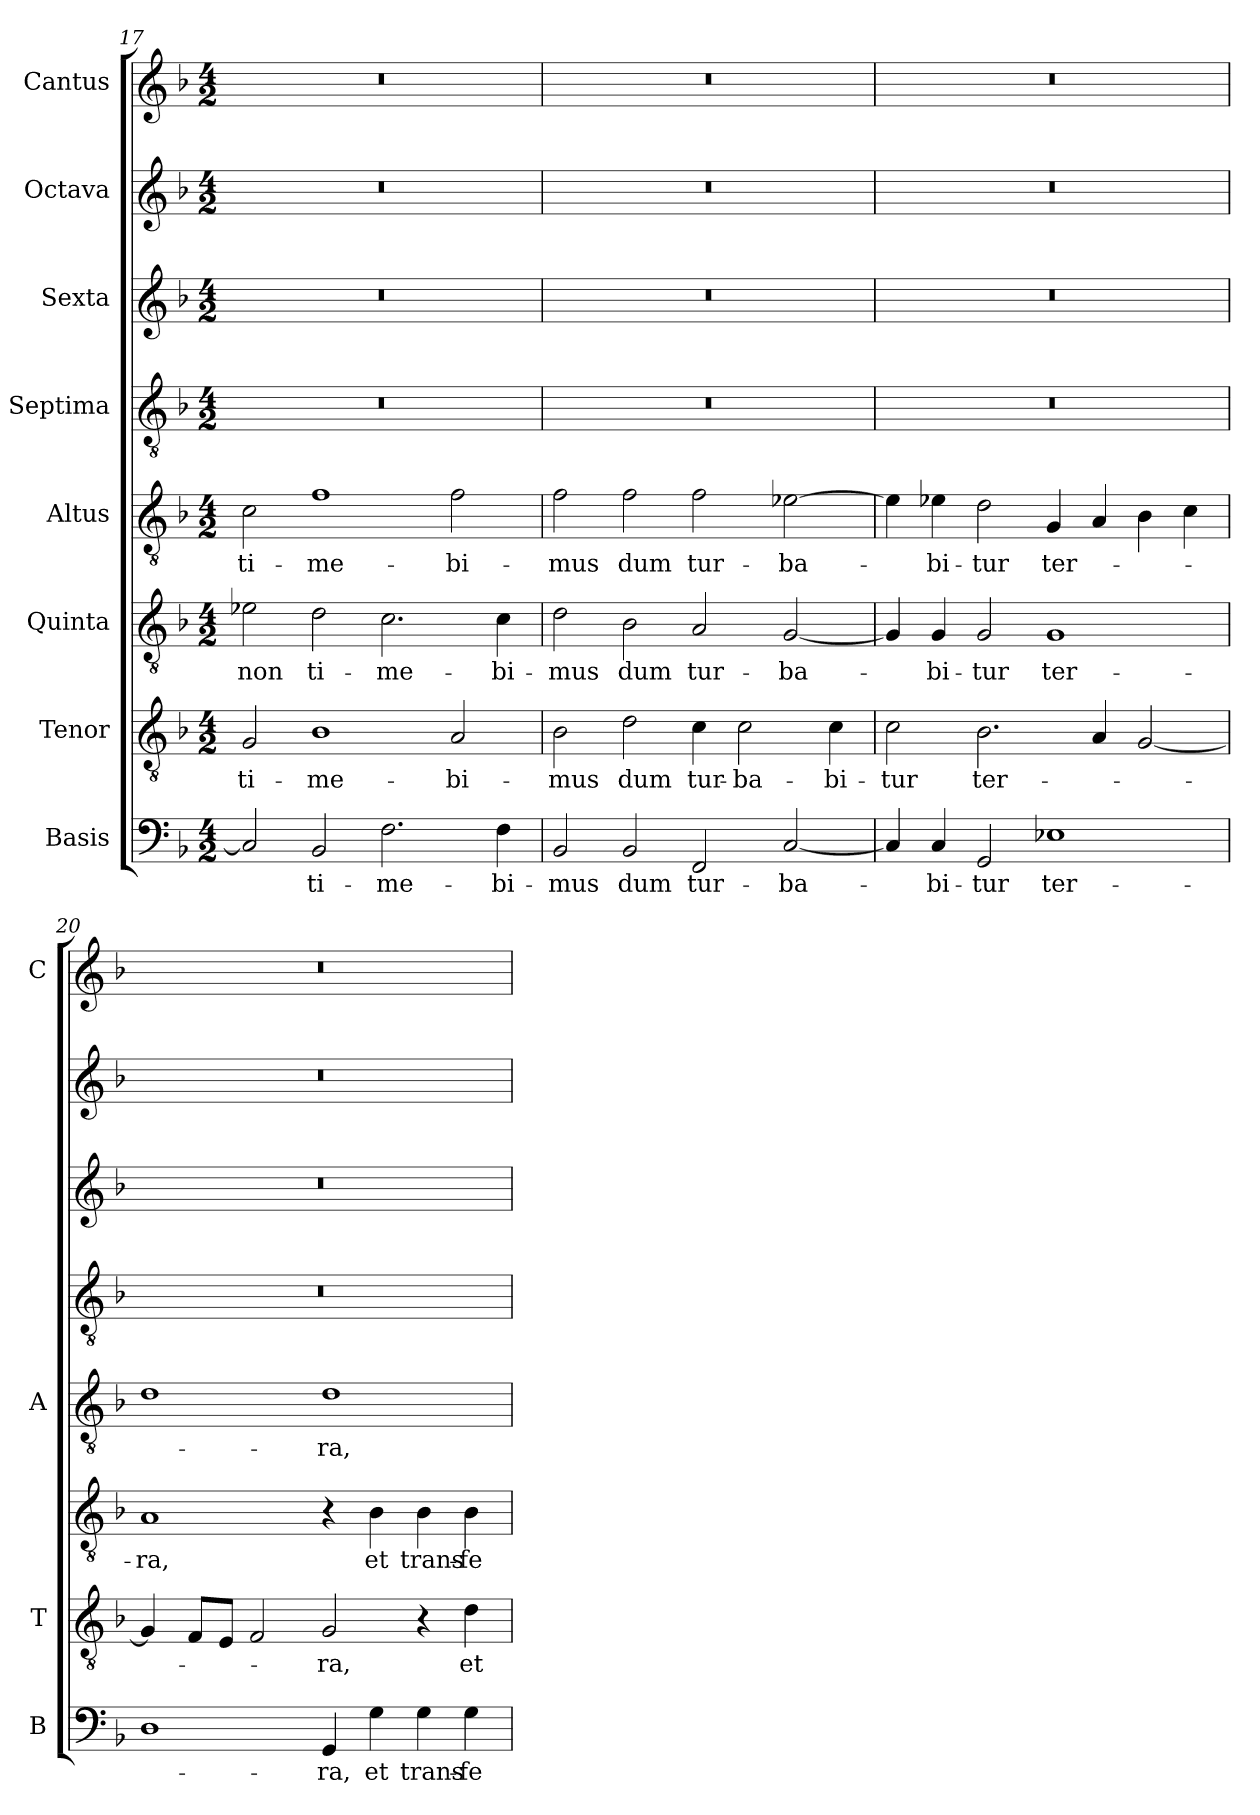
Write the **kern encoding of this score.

**kern	**text	**kern	**text	**kern	**text	**kern	**text	**kern	**kern	**kern	**kern
*part8	*part8	*part7	*part7	*part6	*part6	*part5	*part5	*part4	*part3	*part2	*part1
*staff8	*staff8	*staff7	*staff7	*staff6	*staff6	*staff5	*staff5	*staff4	*staff3	*staff2	*staff1
*I"Basis	*	*I"Tenor	*	*I"Quinta	*	*I"Altus	*	*I"Septima	*I"Sexta	*I"Octava	*I"Cantus
*I'B	*	*I'T	*	*	*	*I'A	*	*	*	*	*I'C
*clefF4	*	*clefGv2	*	*clefGv2	*	*clefGv2	*	*clefGv2	*clefG2	*clefG2	*clefG2
*k[b-]	*	*k[b-]	*	*k[b-]	*	*k[b-]	*	*k[b-]	*k[b-]	*k[b-]	*k[b-]
*F:	*	*F:	*	*F:	*	*F:	*	*F:	*F:	*F:	*F:
*M4/2	*	*M4/2	*	*M4/2	*	*M4/2	*	*M4/2	*M4/2	*M4/2	*M4/2
=17	=17	=17	=17	=17	=17	=17	=17	=17	=17	=17	=17
!	!	!	!LO:LY:b	!	!LO:LY:b	!	!LO:LY:b	!	!	!	!
2C/]	.	2G/	ti-	2e-X\	non	2c\	ti-	0r	0r	0r	0r
!	!LO:LY:b	!	!LO:LY:b	!	!LO:LY:b	!	!LO:LY:b	!	!	!	!
2BB-/	ti-	1B-	-me-	2d\	ti-	1f	-me-	.	.	.	.
!	!LO:LY:b	!	!	!	!LO:LY:b	!	!	!	!	!	!
2.F\	-me-	.	.	2.c\	-me-	.	.	.	.	.	.
!	!	!	!LO:LY:b	!	!	!	!LO:LY:b	!	!	!	!
.	.	2A/	-bi-	.	.	2f\	-bi-	.	.	.	.
!	!LO:LY:b	!	!	!	!LO:LY:b	!	!	!	!	!	!
4F\	-bi-	.	.	4c\	-bi-	.	.	.	.	.	.
!!LO:PB:g=z
=18	=18	=18	=18	=18	=18	=18	=18	=18	=18	=18	=18
!	!LO:LY:b	!	!LO:LY:b	!	!LO:LY:b	!	!LO:LY:b	!	!	!	!
2BB-/	-mus	2B-\	-mus	2d\	-mus	2f\	-mus	0r	0r	0r	0r
!	!LO:LY:b	!	!LO:LY:b	!	!LO:LY:b	!	!LO:LY:b	!	!	!	!
2BB-/	dum	2d\	dum	2B-\	dum	2f\	dum	.	.	.	.
!	!LO:LY:b	!	!LO:LY:b	!	!LO:LY:b	!	!LO:LY:b	!	!	!	!
2FF/	tur-	4c\	tur-	2A/	tur-	2f\	tur-	.	.	.	.
!	!	!	!LO:LY:b	!	!	!	!	!	!	!	!
.	.	2c\	-ba-	.	.	.	.	.	.	.	.
!	!LO:LY:b	!	!	!	!LO:LY:b	!	!LO:LY:b	!	!	!	!
[2C/	-ba-	.	.	[2G/	-ba-	[2e-X\	-ba-	.	.	.	.
!	!	!	!LO:LY:b	!	!	!	!	!	!	!	!
.	.	4c\	-bi-	.	.	.	.	.	.	.	.
=19	=19	=19	=19	=19	=19	=19	=19	=19	=19	=19	=19
!	!	!	!LO:LY:b	!	!	!	!	!	!	!	!
4C/]	.	2c\	-tur	4G/]	.	4e-\]	.	0r	0r	0r	0r
!	!LO:LY:b	!	!	!	!LO:LY:b	!	!LO:LY:b	!	!	!	!
4C/	-bi-	.	.	4G/	-bi-	4e-X\	-bi-	.	.	.	.
!	!LO:LY:b	!	!LO:LY:b	!	!LO:LY:b	!	!LO:LY:b	!	!	!	!
2GG/	-tur	2.B-\	ter-	2G/	-tur	2d\	-tur	.	.	.	.
!	!LO:LY:b	!	!	!	!LO:LY:b	!	!LO:LY:b	!	!	!	!
1E-X	ter-	.	.	1G	ter-	4G/	ter-	.	.	.	.
.	.	4A/	.	.	.	4A/	.	.	.	.	.
.	.	[2G/	.	.	.	4B-\	.	.	.	.	.
.	.	.	.	.	.	4c\	.	.	.	.	.
=20	=20	=20	=20	=20	=20	=20	=20	=20	=20	=20	=20
!	!	!	!	!	!LO:LY:b	!	!	!	!	!	!
1D	.	4G/]	.	1A	-ra,	1d	.	0r	0r	0r	0r
.	.	8F/L	.	.	.	.	.	.	.	.	.
.	.	8E/J	.	.	.	.	.	.	.	.	.
.	.	2F/	.	.	.	.	.	.	.	.	.
!	!LO:LY:b	!	!LO:LY:b	!	!	!	!LO:LY:b	!	!	!	!
4GG/	-ra,	2G/	-ra,	4r	.	1d	-ra,	.	.	.	.
!	!LO:LY:b	!	!	!	!LO:LY:b	!	!	!	!	!	!
4G\	et	.	.	4B-\	et	.	.	.	.	.	.
!	!LO:LY:b	!	!	!	!LO:LY:b	!	!	!	!	!	!
4G\	trans-	4r	.	4B-\	trans-	.	.	.	.	.	.
!	!LO:LY:b	!	!LO:LY:b	!	!LO:LY:b	!	!	!	!	!	!
4G\	-fe-	4d\	et	4B-\	-fe-	.	.	.	.	.	.
=	=	=	=	=	=	=	=	=	=	=	=
*-	*-	*-	*-	*-	*-	*-	*-	*-	*-	*-	*-
